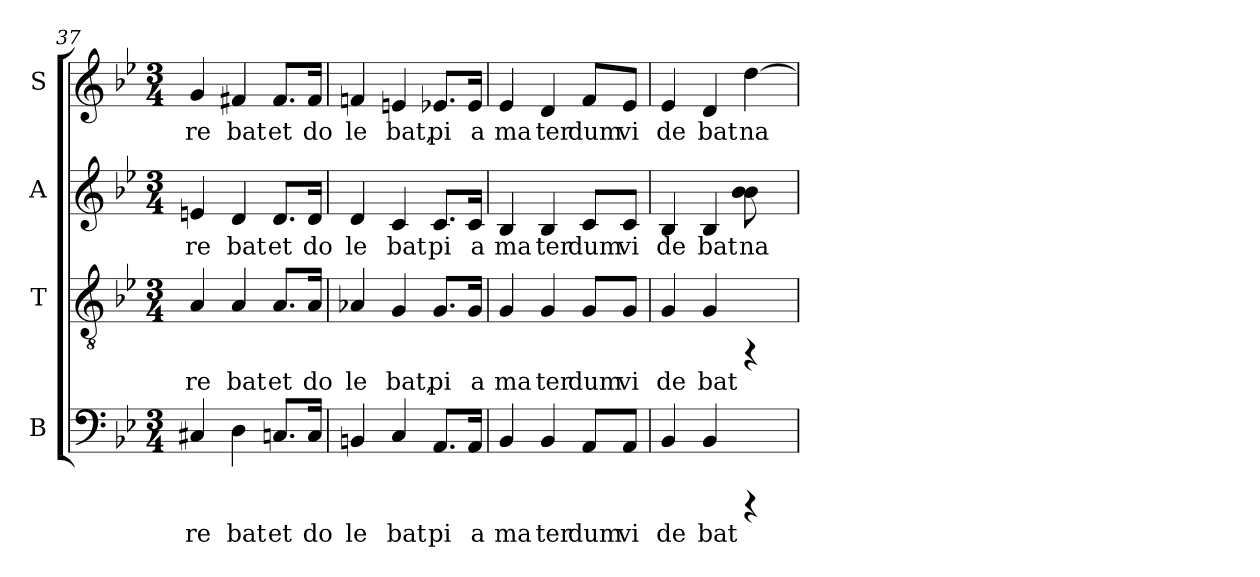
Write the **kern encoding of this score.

**kern	**text	**kern	**text	**kern	**text	**kern	**text
*part4	*part4	*part3	*part3	*part2	*part2	*part1	*part1
*staff4	*staff4	*staff3	*staff3	*staff2	*staff2	*staff1	*staff1
*I"B	*	*I"T	*	*I"A	*	*I"S	*
*I'B	*	*I'T	*	*I'A	*	*I'S	*
*clefF4	*	*clefGv2	*	*clefG2	*	*clefG2	*
*k[b-e-]	*	*k[b-e-]	*	*k[b-e-]	*	*k[b-e-]	*
*B-:	*	*B-:	*	*B-:	*	*B-:	*
*M3/4	*	*M3/4	*	*M3/4	*	*M3/4	*
=37	=37	=37	=37	=37	=37	=37	=37
!	!LO:LY:b:cj	!	!LO:LY:b:cj	!	!LO:LY:b:cj	!	!LO:LY:b:cj
4C#X/	re	4A/	re	4en/	re	4g/	re
!	!LO:LY:b:cj	!	!LO:LY:b:cj	!	!LO:LY:b:cj	!	!LO:LY:b:cj
4D\	bat	4A/	bat	4d/	bat	4f#X/	bat
!	!LO:LY:b:cj	!	!LO:LY:b:cj	!	!LO:LY:b:cj	!	!LO:LY:b:cj
8.Cn/L	et	8.A/L	et	8.d/L	et	8.f#/L	et
!	!LO:LY:b:cj	!	!LO:LY:b:cj	!	!LO:LY:b:cj	!	!LO:LY:b:cj
16C/J	do	16A/J	do	16d/J	do	16f#/J	do
!!LO:PB:g=z
=38	=38	=38	=38	=38	=38	=38	=38
!	!LO:LY:b:cj	!	!LO:LY:b:cj	!	!LO:LY:b:cj	!	!LO:LY:b:cj
4BBn/	le	4A-X/	le	4d/	le	4fn/	le
!	!LO:LY:b:cj	!	!LO:LY:b:cj	!	!LO:LY:b:cj	!	!LO:LY:b:cj
4C/	bat	4G/	bat,	4c/	bat	4en/	bat,
!	!LO:LY:b:cj	!	!LO:LY:b:cj	!	!LO:LY:b:cj	!	!LO:LY:b:cj
8.AA/L	pi	8.G/L	pi	8.c/L	pi	8.e-X/L	pi
!	!LO:LY:b:cj	!	!LO:LY:b:cj	!	!LO:LY:b:cj	!	!LO:LY:b:cj
16AA/J	a	16G/J	a	16c/J	a	16e-/J	a
=39	=39	=39	=39	=39	=39	=39	=39
!	!LO:LY:b:cj	!	!LO:LY:b:cj	!	!LO:LY:b:cj	!	!LO:LY:b:cj
4BB-/	ma	4G/	ma	4B-/	ma	4e-/	ma
!	!LO:LY:b:cj	!	!LO:LY:b:cj	!	!LO:LY:b:cj	!	!LO:LY:b:cj
4BB-/	ter	4G/	ter	4B-/	ter	4d/	ter
!	!LO:LY:b:cj	!	!LO:LY:b:cj	!	!LO:LY:b:cj	!	!LO:LY:b:cj
8AA/L	dum	8G/L	dum	8c/L	dum	8f/L	dum
!	!LO:LY:b:cj	!	!LO:LY:b:cj	!	!LO:LY:b:cj	!	!LO:LY:b:cj
8AA/J	vi	8G/J	vi	8c/J	vi	8e-/J	vi
=40	=40	=40	=40	=40	=40	=40	=40
!	!LO:LY:b:cj	!	!LO:LY:b:cj	!	!LO:LY:b:cj	!	!LO:LY:b:cj
4BB-/	de	4G/	de	4B-/	de	4e-/	de
!	!LO:LY:b:cj	!	!LO:LY:b:cj	!	!LO:LY:b:cj	!	!LO:LY:b:cj
4BB-/	bat	4G/	bat	4B-/	bat	4d/	bat
!	!	!	!	!	!LO:LY:b:cj	!	!LO:LY:b:cj
4rCCC	.	4rFF	.	8b-\ 8b-\	na	[>4dd\	na
.	.	.	.	8ryy	.	.	.
=	=	=	=	=	=	=	=
*-	*-	*-	*-	*-	*-	*-	*-
